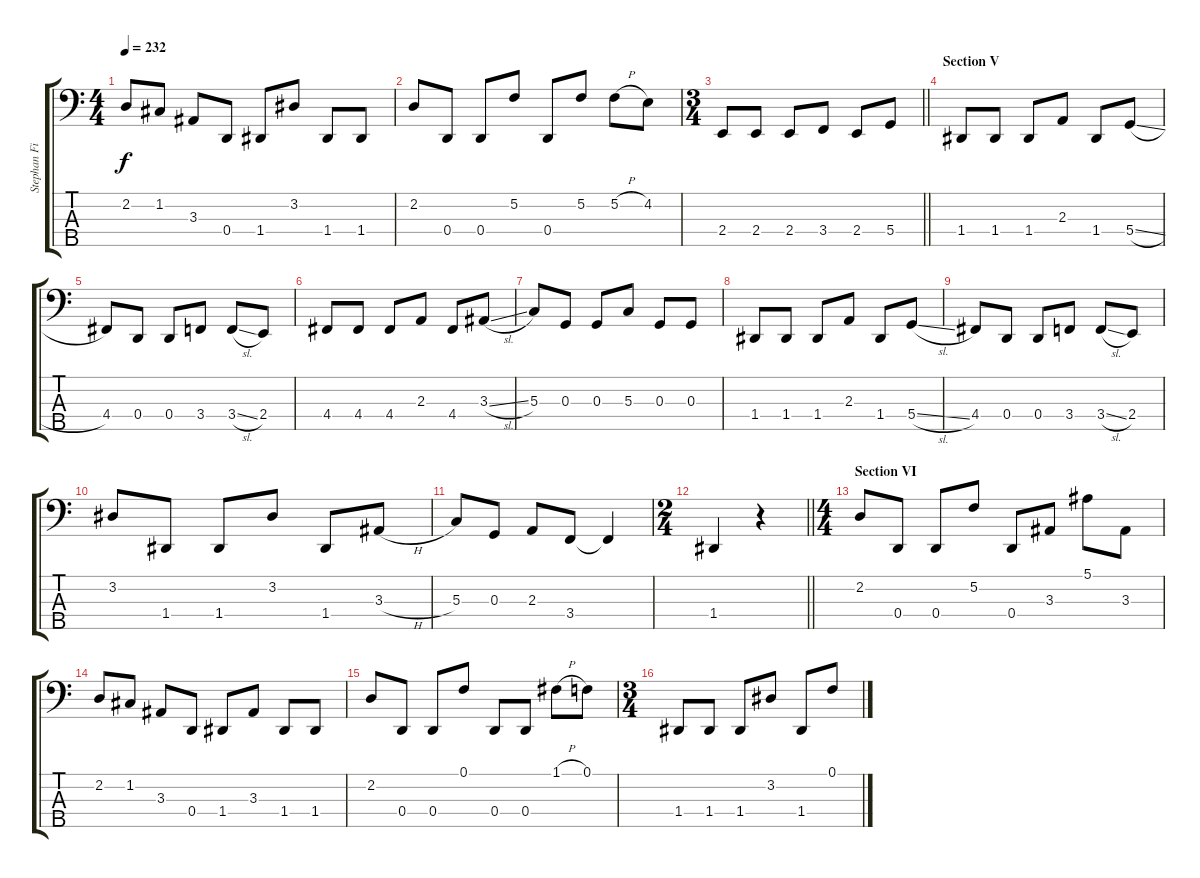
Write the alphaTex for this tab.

\track ("Stephan Fimmers" "Stephan Fi") {instrument electricbassfinger}
\staff {score tabs}
\tuning (F2 C2 G1 D1 A0) {hide}
\ts (4 4)
\tempo 232
\clef f4
\ks c
2.2.8{dy f} 1.2.8 3.3.8 0.4.8 1.4.8 3.2.8 1.4.8 1.4.8 |
2.2.8 0.4.8 0.4.8 5.2.8 0.4.8 5.2.8 5.2{h}.8 4.2.8 |
\ts (3 4)
\barLineRight lightlight
2.4.8 2.4.8 2.4.8 3.4.8 2.4.8 5.4.8 |
\section ("" "Section V")
1.4.8 1.4.8 1.4.8 2.3.8 1.4.8 5.4{sl}.8 |
4.4.8 0.4.8 0.4.8 3.4.8 3.4{sl}.8 2.4.8 |
4.4.8 4.4.8 4.4.8 2.3.8 4.4.8 3.3{sl}.8 |
5.3.8 0.3.8 0.3.8 5.3.8 0.3.8 0.3.8 |
1.4.8 1.4.8 1.4.8 2.3.8 1.4.8 5.4{sl}.8 |
4.4.8 0.4.8 0.4.8 3.4.8 3.4{sl}.8 2.4.8 |
3.2.8 1.4.8 1.4.8 3.2.8 1.4.8 3.3{h}.8 |
5.3.8 0.3.8 2.3.8 3.4.8 3.4{t}.4 |
\ts (2 4)
\barLineRight lightlight
1.4.4 r.4 |
\ts (4 4)
\section ("" "Section VI")
2.2.8 0.4.8 0.4.8 5.2.8 0.4.8 3.3.8 5.1.8 3.3.8 |
2.2.8 1.2.8 3.3.8 0.4.8 1.4.8 3.3.8 1.4.8 1.4.8 |
2.2.8 0.4.8 0.4.8 0.1.8 0.4.8 0.4.8 1.1{h}.8 0.1.8 |
\ts (3 4)
1.4.8 1.4.8 1.4.8 3.2.8 1.4.8 0.1.8
